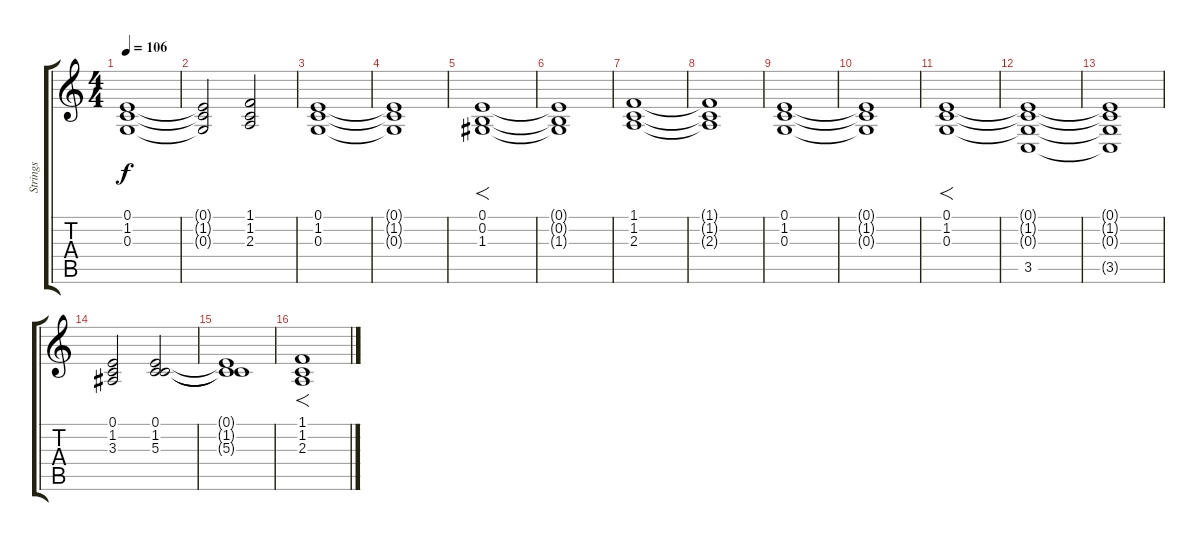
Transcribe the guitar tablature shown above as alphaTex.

\track ("Strings" "Strings") {instrument stringensemble1}
\staff {score tabs}
\tuning (E4 B3 G3 D3 A2 E2) {hide}
\ts (4 4)
\tempo 106
\clef g2
\ks c
(0.1 1.2 0.3).1{dy f} |
(0.1{t} 1.2{t} 0.3{t}).2 (1.1 1.2 2.3).2 |
(0.1 1.2 0.3).1 |
(0.1{t} 1.2{t} 0.3{t}).1 |
(0.1 0.2 1.3).1{f} |
(0.1{t} 0.2{t} 1.3{t}).1 |
(1.1 1.2 2.3).1 |
(1.1{t} 1.2{t} 2.3{t}).1 |
(0.1 1.2 0.3).1 |
(0.1{t} 1.2{t} 0.3{t}).1 |
(0.1 1.2 0.3).1{f} |
(0.1{t} 1.2{t} 0.3{t} 3.5).1 |
(0.1{t} 1.2{t} 0.3{t} 3.5{t}).1 |
(0.1 1.2 3.3).2 (0.1 1.2 5.3).2 |
(0.1{t} 1.2{t} 5.3{t}).1 |
(1.1 1.2 2.3).1{f}
